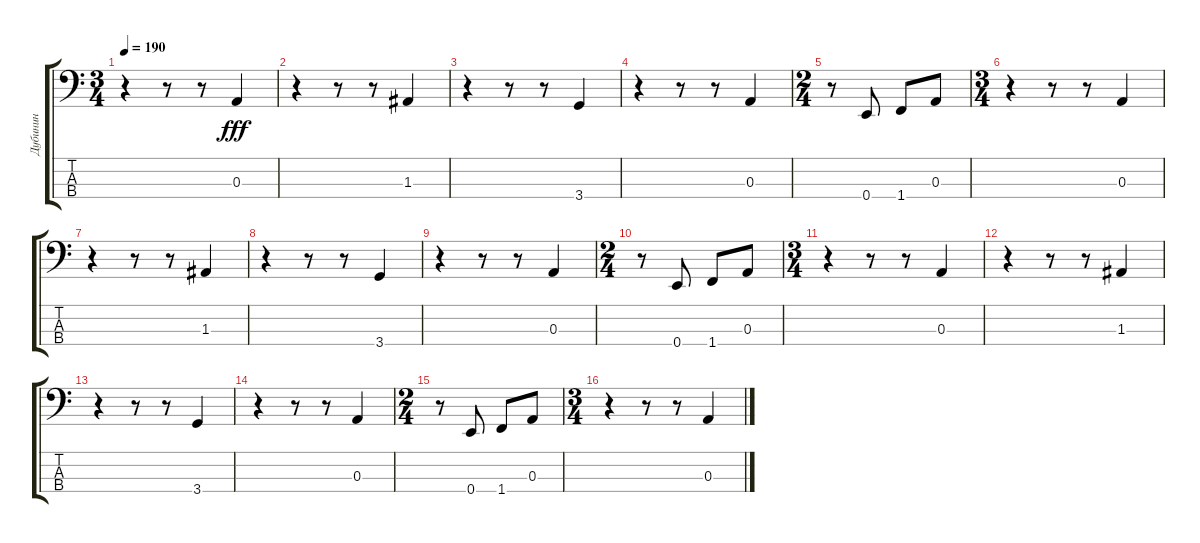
\track ("Дубинин" "Дубинин") {instrument electricbassfinger}
\staff {score tabs}
\tuning (G2 D2 A1 E1) {hide}
\ts (3 4)
\tempo 190
\clef f4
\ks c
r.4{dy fff} r.8 r.8 0.3.4 |
r.4 r.8 r.8 1.3.4 |
r.4 r.8 r.8 3.4.4 |
r.4 r.8 r.8 0.3.4 |
\ts (2 4)
r.8 0.4.8 1.4.8 0.3.8 |
\ts (3 4)
r.4 r.8 r.8 0.3.4 |
r.4 r.8 r.8 1.3.4 |
r.4 r.8 r.8 3.4.4 |
r.4 r.8 r.8 0.3.4 |
\ts (2 4)
r.8 0.4.8 1.4.8 0.3.8 |
\ts (3 4)
r.4 r.8 r.8 0.3.4 |
r.4 r.8 r.8 1.3.4 |
r.4 r.8 r.8 3.4.4 |
r.4 r.8 r.8 0.3.4 |
\ts (2 4)
r.8 0.4.8 1.4.8 0.3.8 |
\ts (3 4)
r.4 r.8 r.8 0.3.4
